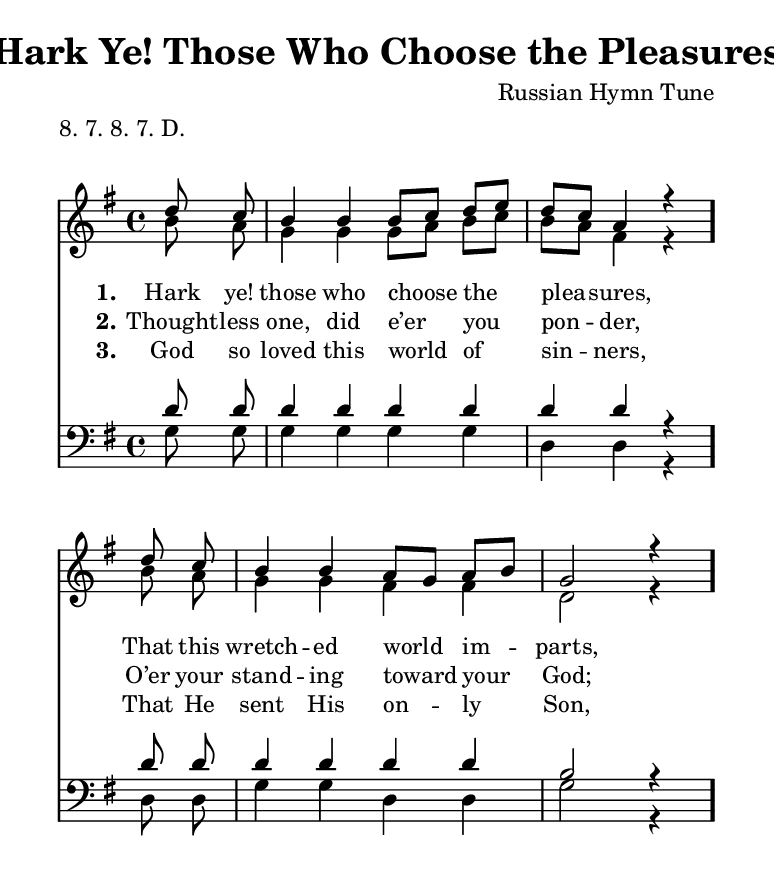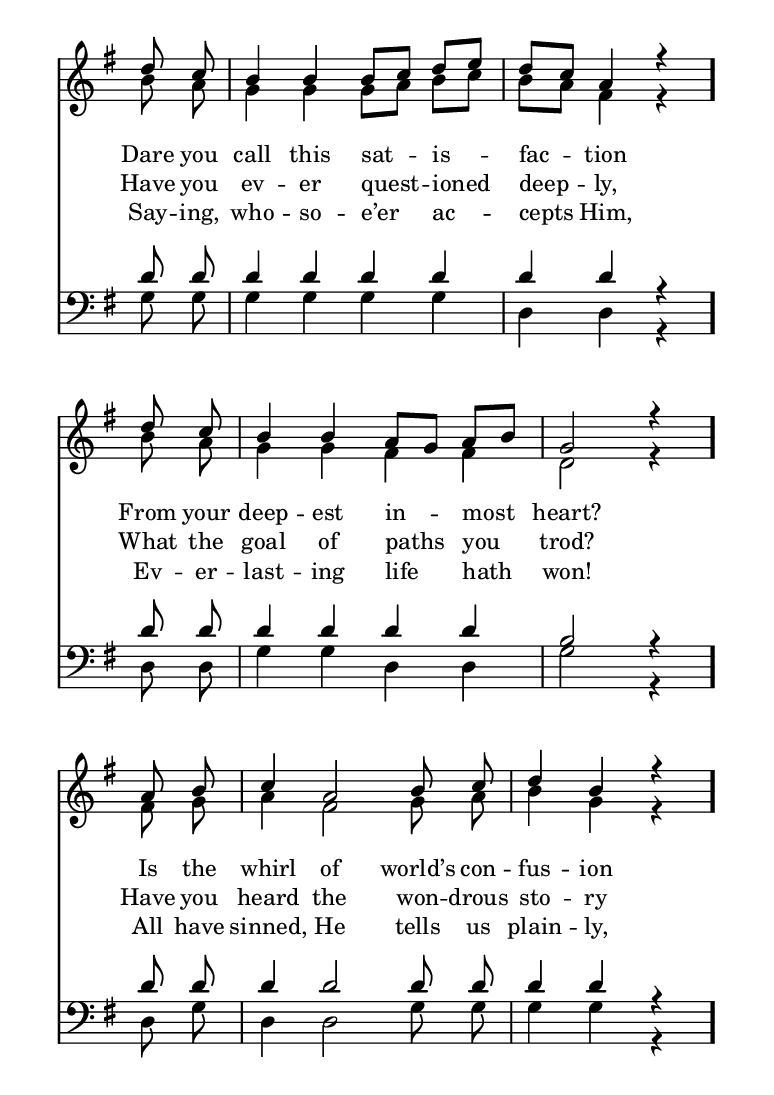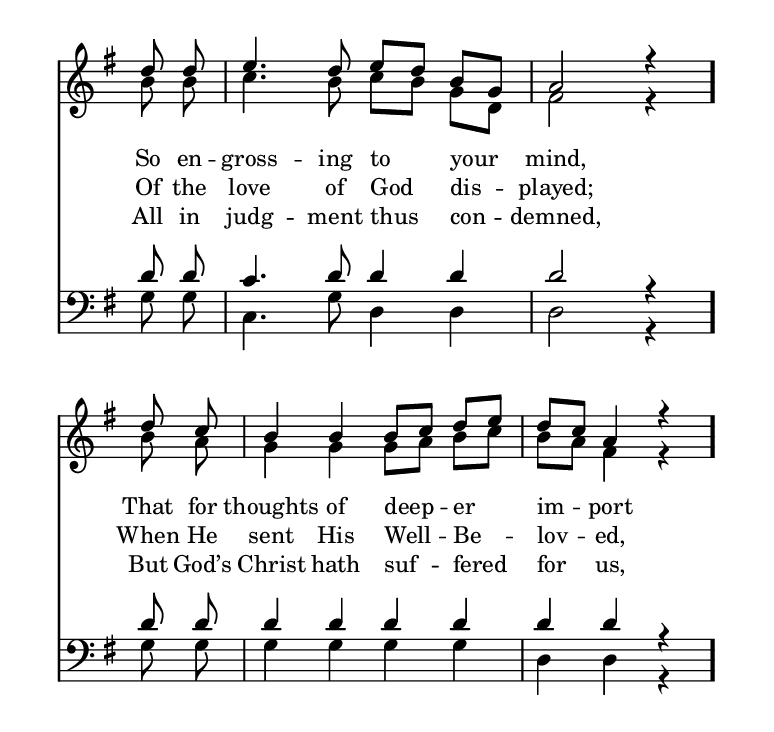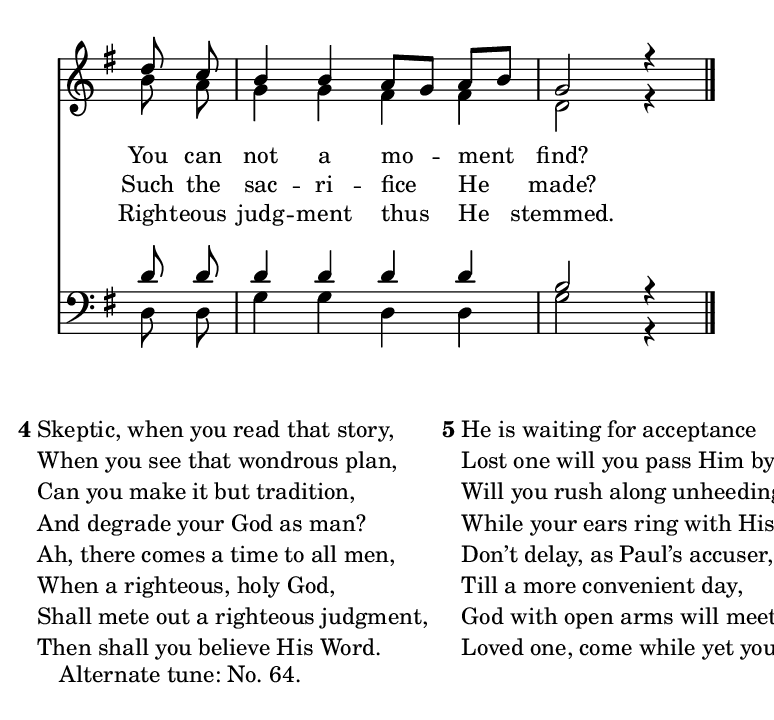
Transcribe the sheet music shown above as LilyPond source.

\include "common/global.ily"
\paper {
  \include "common/paper.ily"
  ragged-bottom = ##t
  ragged-last-bottom = ##t
  %systems-per-page = ##f
  %page-count = ##f
}

\header{
  hymnnumber = "89"
  title = "Hark Ye! Those Who Choose the Pleasures"
  tunename = "Ukraina"
  meter = "8. 7. 8. 7. D."
  %poet = ""
  composer = "Russian Hymn Tune"
  %copyright = ""
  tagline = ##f
}

% for fermata in MIDI
ta = { \tempo 4=80 }
tb = { \tempo 4=40 }

patternAA = { c8 c8 | c4 c4 c8[ c8] c8[ c8] | c8[ c8] c4 c4 }
patternAB = { c8 c8 | c4 c4 c4      c4      | c4      c4 c4 }

patternBA = { c8 c8 | c4 c4 c8[ c8] c8[ c8] | c2 c4 }
patternBB = { c8 c8 | c4 c4 c4      c4      | c2 c4 }

patternCA = { c8 c8 | c4 c2 c8 c8 | c4 c4 c4 }

patternDA = { c8 c8 | c4. c8 c8[ c8] c8[ c8] | c2 c4 }
patternDB = { c8 c8 | c4. c8 c4      c4      | c2 c4 }

global = {
  \include "common/overrides.ily"
  \override Staff.TimeSignature.style = #'()
  \time 4/4
  \override Score.MetronomeMark.transparent = ##t % hide all fermata changes too
  \ta
  \key g \major
  \partial 4
  \autoBeamOff
}

notesSoprano = {
\global
\relative c'' {

  \changePitch \patternAA { d c | b b b c d e | d c a r }
  \changePitch \patternBA { d c | b b a g a b | g r }
  \changePitch \patternAA { d' c | b b b c d e | d c a r }
  \changePitch \patternBA { d c | b b a g a b | g r }

  \changePitch \patternCA { a b | c a b c | d b r }
  \changePitch \patternDA { d d | e d e d b g | a r }
  \changePitch \patternAA { d c | b b b c d e | d c a r }
  \changePitch \patternBA { d c | b b a g a b | g r }

  \bar "|."

}
}

notesAlto = {
\global
\relative e'' {

  \changePitch \patternAA { b a | g g g a b c | b a fis r }
  \changePitch \patternBB { b a | g g fis fis | d r }
  \changePitch \patternAA { b' a | g g g a b c | b a fis r }
  \changePitch \patternBB { b a | g g fis fis | d r }

  \changePitch \patternCA { fis g | a fis g a | b g r }
  \changePitch \patternDA { b b | c b c b g d | fis r }
  \changePitch \patternAA { b a | g g g a b c | b a fis r }
  \changePitch \patternBB { b a | g g fis fis | d r }

}
}

notesTenor = {
\global
\relative a {

  \changePitch \patternAB { d d | d d d d | d d r }
  \changePitch \patternBB { d d | d d d d | b r }
  \changePitch \patternAB { d d | d d d d | d d r }
  \changePitch \patternBB { d d | d d d d | b r }

  \changePitch \patternCA { d d | d d d d | d d r }
  \changePitch \patternDB { d d | c d d d | d r }
  \changePitch \patternAB { d d | d d d d | d d r }
  \changePitch \patternBB { d d | d d d d | b r }

}
}

notesBass = {
\global
\relative f {

  \changePitch \patternAB { g g | g g g g | d d r }
  \changePitch \patternBB { d d | g g d d | g r }
  \changePitch \patternAB { g g | g g g g | d d r }
  \changePitch \patternBB { d d | g g d d | g r }

  \changePitch \patternCA { d g | d d g g | g g r }
  \changePitch \patternDB { g g | c, g' d d | d r }
  \changePitch \patternAB { g g | g g g g | d d r }
  \changePitch \patternBB { d d | g g d d | g r }

}
}

wordsA = \lyricmode {
\set stanza = "1."

Hark ye! those who choose the plea -- sures, \bar "."
That this wretch -- ed world im -- parts, \bar "." \break
Dare you call this sat -- is -- fac -- tion \bar "."
From your deep -- est in -- most heart? \bar "." \break
Is the whirl of world’s con -- fus -- ion \bar "."
So en -- gross -- ing to your mind, \bar "." \break
That for thoughts of deep -- er im -- port \bar "."
You can not a mo -- ment find? \bar "." \break

}

wordsB = \lyricmode {
\set stanza = "2."

Thought -- less one, did e’er you pon -- der,
O’er your stand -- ing toward your God;
Have you ev -- er quest -- ioned deep -- ly,
What the goal of paths you trod?
Have you heard the won -- drous sto -- ry
Of the love of God dis -- played;
When He sent His Well -- Be -- lov -- ed,
Such the sac -- ri -- fice He made?

}

wordsC = \lyricmode {
\set stanza = "3."

God so loved this world of sin -- ners,
That He sent His on -- ly Son,
Say -- ing, who -- so -- e’er ac -- cepts Him,
Ev -- er -- last -- ing life hath won!
All have sinned, He tells us plain -- ly,
All in judg -- ment thus con -- demned,
But God’s Christ hath suf -- fered for us,
Right -- eous judg -- ment thus He stemmed.

}

wordsD = \markuplist {

\line { Skeptic, when you read that story, }
\line { When you see that wondrous plan, }
\line { Can you make it but tradition, }
\line { And degrade your God as man? }
\line { Ah, there comes a time to all men, }
\line { When a righteous, holy God, }
\line { Shall mete out a righteous judgment, }
\line { Then shall you believe His Word. }

}

wordsE = \markuplist {

\line { He is waiting for acceptance }
\line { Lost one will you pass Him by, }
\line { Will you rush along unheeding, }
\line { While your ears ring with His cry? }
\line { Don’t delay, as Paul’s accuser, }
\line { Till a more convenient day, }
\line { God with open arms will meet you, }
\line { Loved one, come while yet you may. }

}

\score {
  \context ChoirStaff <<
    \context Staff = upper <<
      \set ChoirStaff.systemStartDelimiter = #'SystemStartBar
      \context Voice  = sopranos { \voiceOne << \notesSoprano >> }
      \context Voice  = altos { \voiceTwo << \notesAlto >> }
      \context Lyrics = one   \lyricsto sopranos \wordsA
      \context Lyrics = two   \lyricsto sopranos \wordsB
      \context Lyrics = three \lyricsto sopranos \wordsC
    >>
    \context Staff = men <<
      \clef bass
      \context Voice  = tenors { \voiceOne << \notesTenor >> }
      \context Voice  = basses { \voiceTwo << \notesBass >> }
    >>
  >>
  \layout {
    \include "common/layout.ily"
  }
  \midi{
    \include "common/midi.ily"
  }
}

\noPageBreak

\markup { \fill-line { %\column {
  \hspace #0.1
  \line{ \bold 4 \column { \wordsD } } %\combine \null \vspace #0.4
  \hspace #0.1
  \line{ \bold 5 \column { \wordsE } } %\combine \null \vspace #0.4
  \hspace #0.1
} } %}

\noPageBreak

\markup {
	\line { Alternate tune: No. 64. }
}

\version "2.18.0"  % necessary for upgrading to future LilyPond versions.

% vi:set et ts=2 sw=2 ai nocindent syntax=lilypond:
